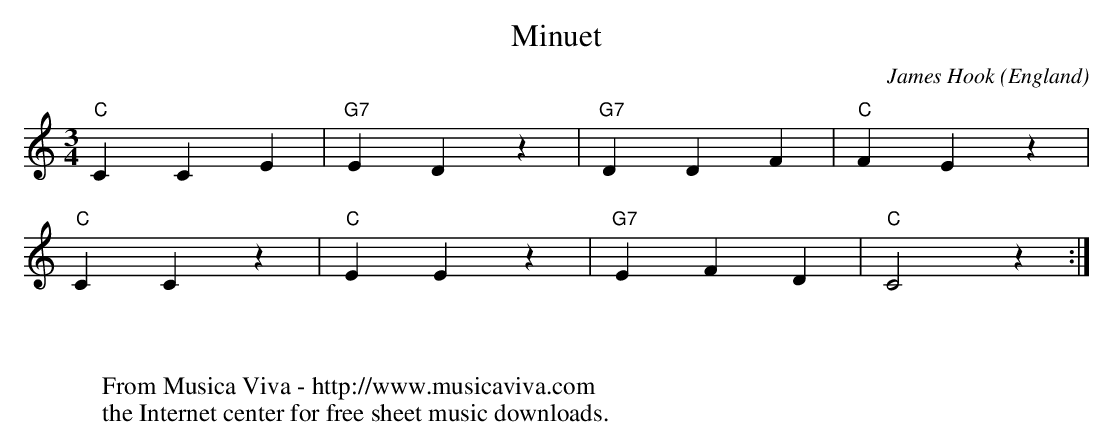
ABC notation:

X:1
T:Minuet
C:James Hook
O:England
M:3/4
L:1/4
K:C
"C"CCE|"G7"ED z|"G7"DDF|"C"FE z|
"C"CC z|"C"EE z|"G7"EFD|"C"C2 z:|
W:
W:
W:  From Musica Viva - http://www.musicaviva.com
W:  the Internet center for free sheet music downloads.
